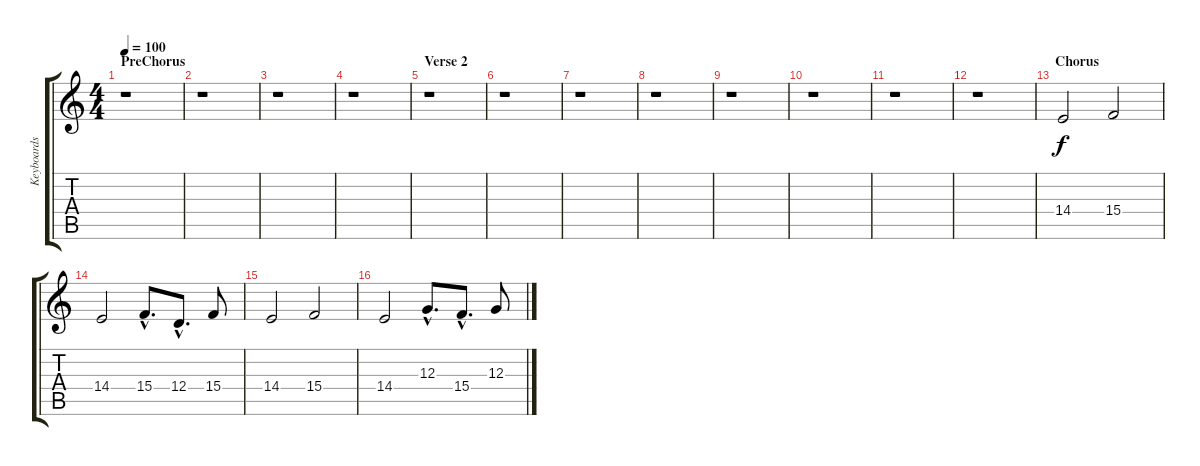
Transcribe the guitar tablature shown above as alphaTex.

\track ("Keyboards" "Keyboards") {instrument synthstrings1}
\staff {score tabs}
\tuning (E4 B3 G3 D3 A2 E2) {hide}
\ts (4 4)
\section ("" "PreChorus")
\tempo 100
\clef g2
\ks c
r.1{dy f} |
r.1 |
r.1 |
r.1 |
\section ("" "Verse 2")
r.1 |
r.1 |
r.1 |
r.1 |
r.1 |
r.1 |
r.1 |
r.1 |
\section ("" "Chorus")
14.4.2 15.4.2 |
14.4.2 15.4{hac}.8{d} 12.4{hac}.8{d} 15.4.8 |
14.4.2 15.4.2 |
14.4.2 12.3{hac}.8{d} 15.4{hac}.8{d} 12.3.8
